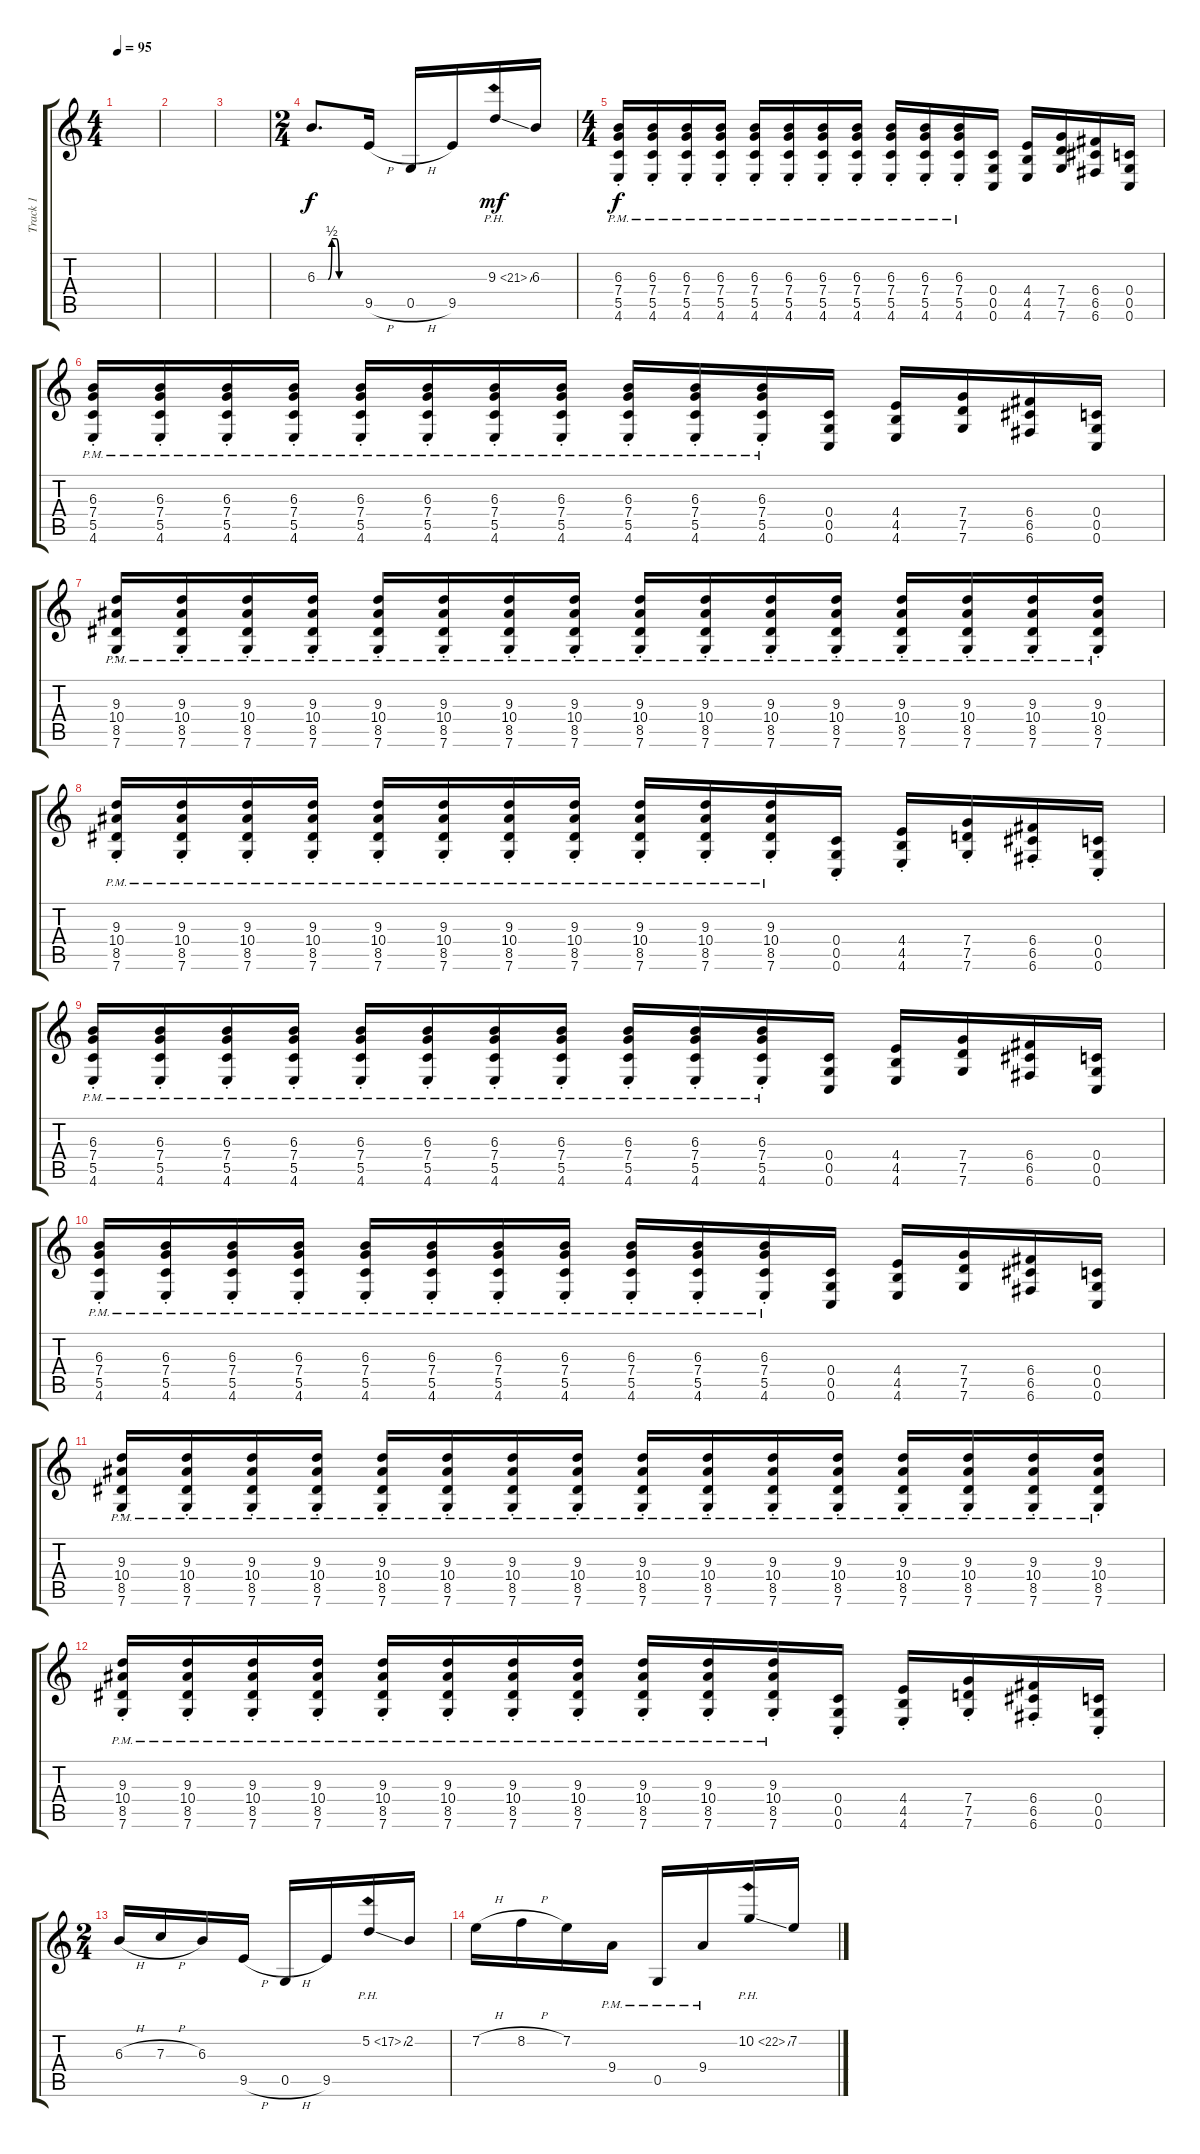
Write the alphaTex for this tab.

\track ("Track 1" "Track 1") {instrument distortionguitar}
\staff {score tabs}
\tuning (D4 A3 F3 C3 G2 C2) {hide}
\ts (4 4)
\tempo 95
\clef g2
\ks c
|
|
|
\ts (2 4)
6.3{be (custom 0 0 4 0 10 0 15 0 20 2 26 2 30 0 60 0)}.8{d} 9.5{h}.16 0.5{h}.16 9.5.16 9.3{ph 12 ss}.16{dy mf} 6.3.16 |
\ts (4 4)
(6.3{pm st} 7.4{pm st} 5.5{pm st} 4.6{pm st}).16{dy f} (6.3{pm st} 7.4{pm st} 5.5{pm st} 4.6{pm st}).16 (6.3{pm st} 7.4{pm st} 5.5{pm st} 4.6{pm st}).16 (6.3{pm st} 7.4{pm st} 5.5{pm st} 4.6{pm st}).16 (6.3{pm st} 7.4{pm st} 5.5{pm st} 4.6{pm st}).16 (6.3{pm st} 7.4{pm st} 5.5{pm st} 4.6{pm st}).16 (6.3{pm st} 7.4{pm st} 5.5{pm st} 4.6{pm st}).16 (6.3{pm st} 7.4{pm st} 5.5{pm st} 4.6{pm st}).16 (6.3{pm st} 7.4{pm st} 5.5{pm st} 4.6{pm st}).16 (6.3{pm st} 7.4{pm st} 5.5{pm st} 4.6{pm st}).16 (6.3{pm st} 7.4{pm st} 5.5{pm st} 4.6{pm st}).16 (0.4 0.5 0.6).16 (4.4 4.5 4.6).16 (7.4 7.5 7.6).16 (6.4 6.5 6.6).16 (0.4 0.5 0.6).16 |
(6.3{pm st} 7.4{pm st} 5.5{pm st} 4.6{pm st}).16 (6.3{pm st} 7.4{pm st} 5.5{pm st} 4.6{pm st}).16 (6.3{pm st} 7.4{pm st} 5.5{pm st} 4.6{pm st}).16 (6.3{pm st} 7.4{pm st} 5.5{pm st} 4.6{pm st}).16 (6.3{pm st} 7.4{pm st} 5.5{pm st} 4.6{pm st}).16 (6.3{pm st} 7.4{pm st} 5.5{pm st} 4.6{pm st}).16 (6.3{pm st} 7.4{pm st} 5.5{pm st} 4.6{pm st}).16 (6.3{pm st} 7.4{pm st} 5.5{pm st} 4.6{pm st}).16 (6.3{pm st} 7.4{pm st} 5.5{pm st} 4.6{pm st}).16 (6.3{pm st} 7.4{pm st} 5.5{pm st} 4.6{pm st}).16 (6.3{pm st} 7.4{pm st} 5.5{pm st} 4.6{pm st}).16 (0.4 0.5 0.6).16 (4.4 4.5 4.6).16 (7.4 7.5 7.6).16 (6.4 6.5 6.6).16 (0.4 0.5 0.6).16 |
(9.3{pm st} 10.4{pm st} 8.5{pm st} 7.6{pm st}).16 (9.3{pm st} 10.4{pm st} 8.5{pm st} 7.6{pm st}).16 (9.3{pm st} 10.4{pm st} 8.5{pm st} 7.6{pm st}).16 (9.3{pm st} 10.4{pm st} 8.5{pm st} 7.6{pm st}).16 (9.3{pm st} 10.4{pm st} 8.5{pm st} 7.6{pm st}).16 (9.3{pm st} 10.4{pm st} 8.5{pm st} 7.6{pm st}).16 (9.3{pm st} 10.4{pm st} 8.5{pm st} 7.6{pm st}).16 (9.3{pm st} 10.4{pm st} 8.5{pm st} 7.6{pm st}).16 (9.3{pm st} 10.4{pm st} 8.5{pm st} 7.6{pm st}).16 (9.3{pm st} 10.4{pm st} 8.5{pm st} 7.6{pm st}).16 (9.3{pm st} 10.4{pm st} 8.5{pm st} 7.6{pm st}).16 (9.3{pm st} 10.4{pm st} 8.5{pm st} 7.6{pm st}).16 (9.3{pm st} 10.4{pm st} 8.5{pm st} 7.6{pm st}).16 (9.3{pm st} 10.4{pm st} 8.5{pm st} 7.6{pm st}).16 (9.3{pm st} 10.4{pm st} 8.5{pm st} 7.6{pm st}).16 (9.3{pm st} 10.4{pm st} 8.5{pm st} 7.6{pm st}).16 |
(9.3{pm st} 10.4{pm st} 8.5{pm st} 7.6{pm st}).16 (9.3{pm st} 10.4{pm st} 8.5{pm st} 7.6{pm st}).16 (9.3{pm st} 10.4{pm st} 8.5{pm st} 7.6{pm st}).16 (9.3{pm st} 10.4{pm st} 8.5{pm st} 7.6{pm st}).16 (9.3{pm st} 10.4{pm st} 8.5{pm st} 7.6{pm st}).16 (9.3{pm st} 10.4{pm st} 8.5{pm st} 7.6{pm st}).16 (9.3{pm st} 10.4{pm st} 8.5{pm st} 7.6{pm st}).16 (9.3{pm st} 10.4{pm st} 8.5{pm st} 7.6{pm st}).16 (9.3{pm st} 10.4{pm st} 8.5{pm st} 7.6{pm st}).16 (9.3{pm st} 10.4{pm st} 8.5{pm st} 7.6{pm st}).16 (9.3{pm st} 10.4{pm st} 8.5{pm st} 7.6{pm st}).16 (0.4{st} 0.5{st} 0.6{st}).16 (4.4{st} 4.5{st} 4.6{st}).16 (7.4{st} 7.5{st} 7.6{st}).16 (6.4{st} 6.5{st} 6.6{st}).16 (0.4{st} 0.5{st} 0.6{st}).16 |
(6.3{pm st} 7.4{pm st} 5.5{pm st} 4.6{pm st}).16 (6.3{pm st} 7.4{pm st} 5.5{pm st} 4.6{pm st}).16 (6.3{pm st} 7.4{pm st} 5.5{pm st} 4.6{pm st}).16 (6.3{pm st} 7.4{pm st} 5.5{pm st} 4.6{pm st}).16 (6.3{pm st} 7.4{pm st} 5.5{pm st} 4.6{pm st}).16 (6.3{pm st} 7.4{pm st} 5.5{pm st} 4.6{pm st}).16 (6.3{pm st} 7.4{pm st} 5.5{pm st} 4.6{pm st}).16 (6.3{pm st} 7.4{pm st} 5.5{pm st} 4.6{pm st}).16 (6.3{pm st} 7.4{pm st} 5.5{pm st} 4.6{pm st}).16 (6.3{pm st} 7.4{pm st} 5.5{pm st} 4.6{pm st}).16 (6.3{pm st} 7.4{pm st} 5.5{pm st} 4.6{pm st}).16 (0.4 0.5 0.6).16 (4.4 4.5 4.6).16 (7.4 7.5 7.6).16 (6.4 6.5 6.6).16 (0.4 0.5 0.6).16 |
(6.3{pm st} 7.4{pm st} 5.5{pm st} 4.6{pm st}).16 (6.3{pm st} 7.4{pm st} 5.5{pm st} 4.6{pm st}).16 (6.3{pm st} 7.4{pm st} 5.5{pm st} 4.6{pm st}).16 (6.3{pm st} 7.4{pm st} 5.5{pm st} 4.6{pm st}).16 (6.3{pm st} 7.4{pm st} 5.5{pm st} 4.6{pm st}).16 (6.3{pm st} 7.4{pm st} 5.5{pm st} 4.6{pm st}).16 (6.3{pm st} 7.4{pm st} 5.5{pm st} 4.6{pm st}).16 (6.3{pm st} 7.4{pm st} 5.5{pm st} 4.6{pm st}).16 (6.3{pm st} 7.4{pm st} 5.5{pm st} 4.6{pm st}).16 (6.3{pm st} 7.4{pm st} 5.5{pm st} 4.6{pm st}).16 (6.3{pm st} 7.4{pm st} 5.5{pm st} 4.6{pm st}).16 (0.4 0.5 0.6).16 (4.4 4.5 4.6).16 (7.4 7.5 7.6).16 (6.4 6.5 6.6).16 (0.4 0.5 0.6).16 |
(9.3{pm st} 10.4{pm st} 8.5{pm st} 7.6{pm st}).16 (9.3{pm st} 10.4{pm st} 8.5{pm st} 7.6{pm st}).16 (9.3{pm st} 10.4{pm st} 8.5{pm st} 7.6{pm st}).16 (9.3{pm st} 10.4{pm st} 8.5{pm st} 7.6{pm st}).16 (9.3{pm st} 10.4{pm st} 8.5{pm st} 7.6{pm st}).16 (9.3{pm st} 10.4{pm st} 8.5{pm st} 7.6{pm st}).16 (9.3{pm st} 10.4{pm st} 8.5{pm st} 7.6{pm st}).16 (9.3{pm st} 10.4{pm st} 8.5{pm st} 7.6{pm st}).16 (9.3{pm st} 10.4{pm st} 8.5{pm st} 7.6{pm st}).16 (9.3{pm st} 10.4{pm st} 8.5{pm st} 7.6{pm st}).16 (9.3{pm st} 10.4{pm st} 8.5{pm st} 7.6{pm st}).16 (9.3{pm st} 10.4{pm st} 8.5{pm st} 7.6{pm st}).16 (9.3{pm st} 10.4{pm st} 8.5{pm st} 7.6{pm st}).16 (9.3{pm st} 10.4{pm st} 8.5{pm st} 7.6{pm st}).16 (9.3{pm st} 10.4{pm st} 8.5{pm st} 7.6{pm st}).16 (9.3{pm st} 10.4{pm st} 8.5{pm st} 7.6{pm st}).16 |
(9.3{pm st} 10.4{pm st} 8.5{pm st} 7.6{pm st}).16 (9.3{pm st} 10.4{pm st} 8.5{pm st} 7.6{pm st}).16 (9.3{pm st} 10.4{pm st} 8.5{pm st} 7.6{pm st}).16 (9.3{pm st} 10.4{pm st} 8.5{pm st} 7.6{pm st}).16 (9.3{pm st} 10.4{pm st} 8.5{pm st} 7.6{pm st}).16 (9.3{pm st} 10.4{pm st} 8.5{pm st} 7.6{pm st}).16 (9.3{pm st} 10.4{pm st} 8.5{pm st} 7.6{pm st}).16 (9.3{pm st} 10.4{pm st} 8.5{pm st} 7.6{pm st}).16 (9.3{pm st} 10.4{pm st} 8.5{pm st} 7.6{pm st}).16 (9.3{pm st} 10.4{pm st} 8.5{pm st} 7.6{pm st}).16 (9.3{pm st} 10.4{pm st} 8.5{pm st} 7.6{pm st}).16 (0.4{st} 0.5{st} 0.6{st}).16 (4.4{st} 4.5{st} 4.6{st}).16 (7.4{st} 7.5{st} 7.6{st}).16 (6.4{st} 6.5{st} 6.6{st}).16 (0.4{st} 0.5{st} 0.6{st}).16 |
\ts (2 4)
6.3{h}.16{balance 0} 7.3{h}.16 6.3.16 9.5{h}.16 0.5{h}.16 9.5.16 5.2{ph 12 ss}.16 2.2.16 |
7.2{h}.16{balance 16} 8.2{h}.16 7.2.16 9.4{pm}.16 0.5{pm}.16 9.4{pm}.16 10.2{ph 12 ss}.16 7.2.16
